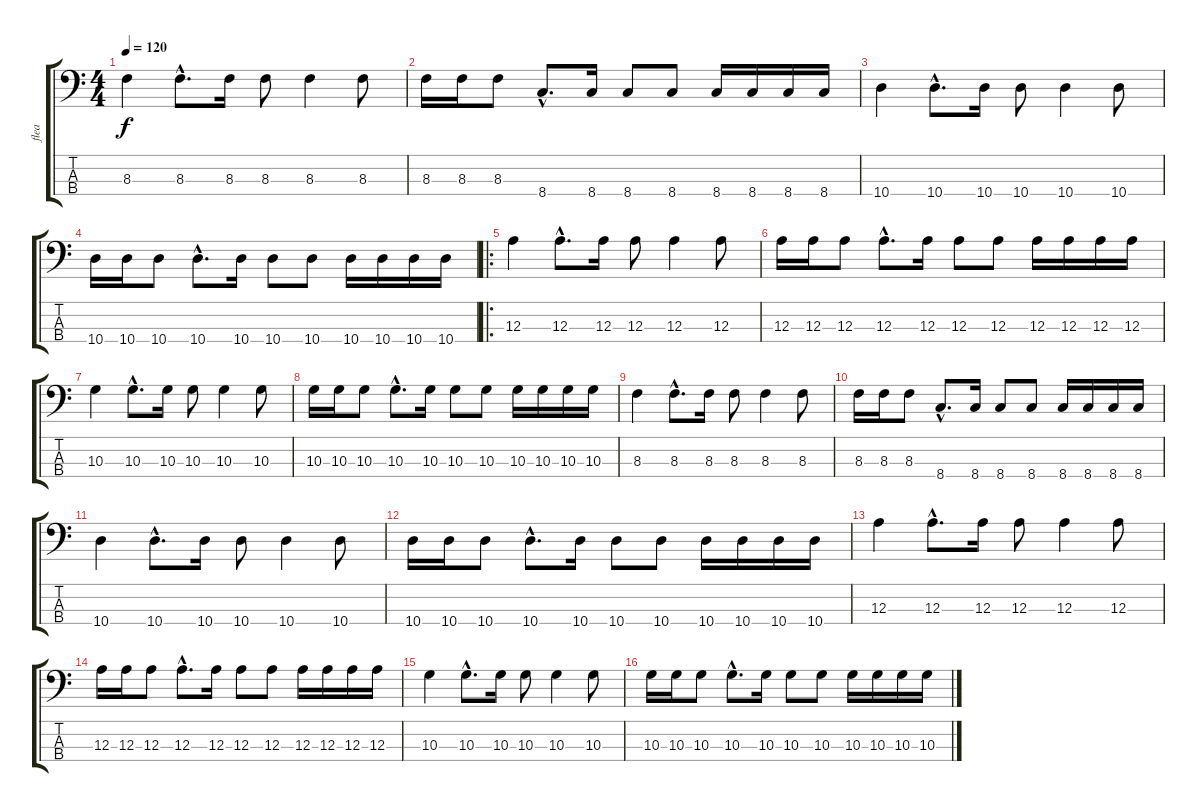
\track ("flea" "flea") {instrument electricbassfinger}
\staff {score tabs}
\tuning (G2 D2 A1 E1) {hide}
\ts (4 4)
\tempo 120
\clef f4
\ks c
8.3.4{dy f} 8.3{hac}.8{d} 8.3.16 8.3.8 8.3.4 8.3.8 |
8.3.16 8.3.16 8.3.8 8.4{hac}.8{d} 8.4.16 8.4.8 8.4.8 8.4.16 8.4.16 8.4.16 8.4.16 |
10.4.4 10.4{hac}.8{d} 10.4.16 10.4.8 10.4.4 10.4.8 |
10.4.16 10.4.16 10.4.8 10.4{hac}.8{d} 10.4.16 10.4.8 10.4.8 10.4.16 10.4.16 10.4.16 10.4.16 |
\ro
12.3.4 12.3{hac}.8{d} 12.3.16 12.3.8 12.3.4 12.3.8 |
12.3.16 12.3.16 12.3.8 12.3{hac}.8{d} 12.3.16 12.3.8 12.3.8 12.3.16 12.3.16 12.3.16 12.3.16 |
10.3.4 10.3{hac}.8{d} 10.3.16 10.3.8 10.3.4 10.3.8 |
10.3.16 10.3.16 10.3.8 10.3{hac}.8{d} 10.3.16 10.3.8 10.3.8 10.3.16 10.3.16 10.3.16 10.3.16 |
8.3.4 8.3{hac}.8{d} 8.3.16 8.3.8 8.3.4 8.3.8 |
8.3.16 8.3.16 8.3.8 8.4{hac}.8{d} 8.4.16 8.4.8 8.4.8 8.4.16 8.4.16 8.4.16 8.4.16 |
10.4.4 10.4{hac}.8{d} 10.4.16 10.4.8 10.4.4 10.4.8 |
10.4.16 10.4.16 10.4.8 10.4{hac}.8{d} 10.4.16 10.4.8 10.4.8 10.4.16 10.4.16 10.4.16 10.4.16 |
12.3.4 12.3{hac}.8{d} 12.3.16 12.3.8 12.3.4 12.3.8 |
12.3.16 12.3.16 12.3.8 12.3{hac}.8{d} 12.3.16 12.3.8 12.3.8 12.3.16 12.3.16 12.3.16 12.3.16 |
10.3.4 10.3{hac}.8{d} 10.3.16 10.3.8 10.3.4 10.3.8 |
10.3.16 10.3.16 10.3.8 10.3{hac}.8{d} 10.3.16 10.3.8 10.3.8 10.3.16 10.3.16 10.3.16 10.3.16
